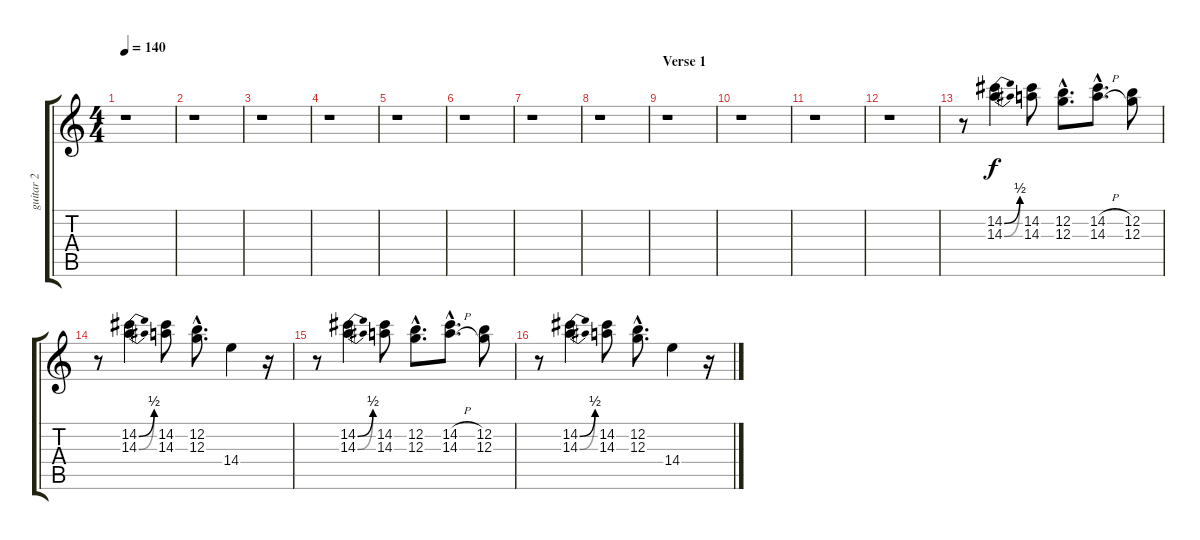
\track ("guitar 2" "guitar 2") {instrument distortionguitar}
\staff {score tabs}
\tuning (E4 B3 G3 D3 A2 E2) {hide}
\ts (4 4)
\tempo 140
\clef g2
\ks c
r.1{dy f instrument distortionguitar} |
r.1 |
r.1 |
r.1 |
r.1 |
r.1 |
r.1 |
r.1 |
\section ("" "Verse 1")
r.1 |
r.1 |
r.1 |
r.1 |
r.8 (14.2{be (bend 0 0 60 2)} 14.3{be (bend 0 0 60 2)}).4 (14.2 14.3).8 (12.2{hac} 12.3{hac}).8{d} (14.2{h hac} 14.3{h hac}).8{d} (12.2 12.3).8 |
r.8 (14.2{be (bend 0 0 60 2)} 14.3{be (bend 0 0 60 2)}).4 (14.2 14.3).8 (12.2{hac} 12.3{hac}).8{d} 14.4.4 r.16 |
r.8 (14.2{be (bend 0 0 60 2)} 14.3{be (bend 0 0 60 2)}).4 (14.2 14.3).8 (12.2{hac} 12.3{hac}).8{d} (14.2{h hac} 14.3{h hac}).8{d} (12.2 12.3).8 |
r.8 (14.2{be (bend 0 0 60 2)} 14.3{be (bend 0 0 60 2)}).4 (14.2 14.3).8 (12.2{hac} 12.3{hac}).8{d} 14.4.4 r.16
